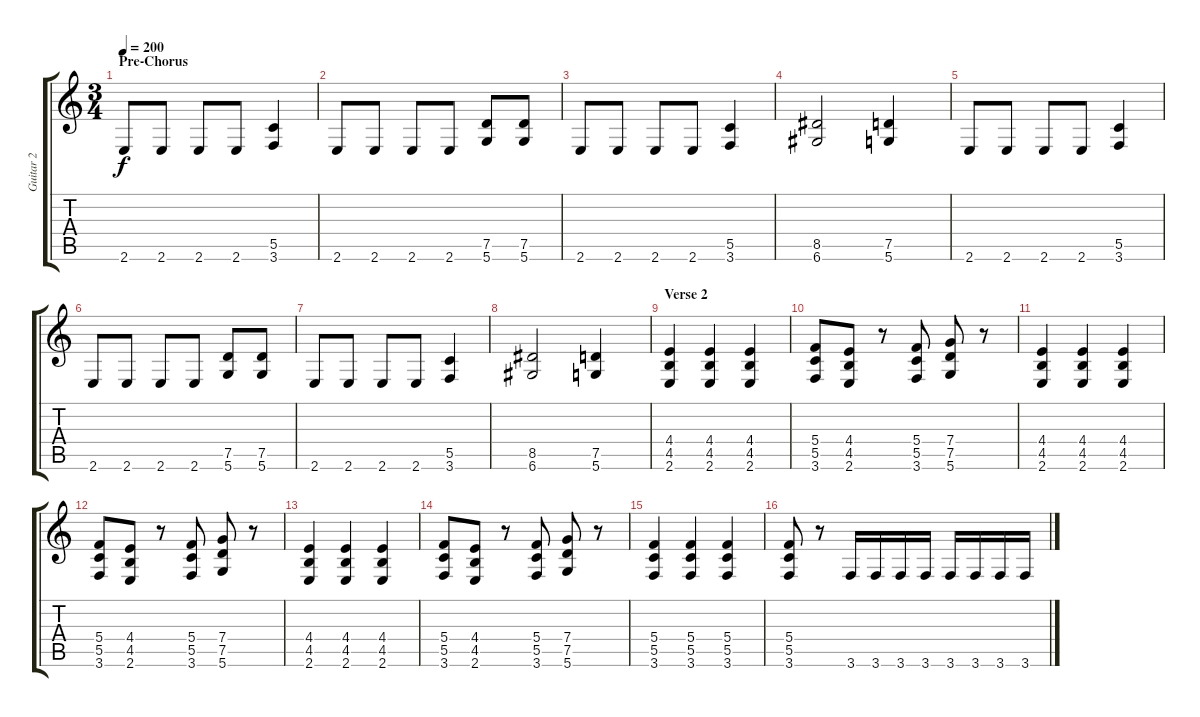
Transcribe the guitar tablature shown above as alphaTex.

\track ("Guitar 2" "Guitar 2") {instrument distortionguitar}
\staff {score tabs}
\tuning (D4 A3 F3 C3 G2 D2) {hide}
\ts (3 4)
\section ("" "Pre-Chorus")
\tempo 200
\clef g2
\ks c
2.6.8{dy f} 2.6.8 2.6.8 2.6.8 (5.5 3.6).4 |
2.6.8 2.6.8 2.6.8 2.6.8 (7.5 5.6).8 (7.5 5.6).8 |
2.6.8 2.6.8 2.6.8 2.6.8 (5.5 3.6).4 |
(8.5 6.6).2 (7.5 5.6).4 |
2.6.8 2.6.8 2.6.8 2.6.8 (5.5 3.6).4 |
2.6.8 2.6.8 2.6.8 2.6.8 (7.5 5.6).8 (7.5 5.6).8 |
2.6.8 2.6.8 2.6.8 2.6.8 (5.5 3.6).4 |
(8.5 6.6).2 (7.5 5.6).4 |
\section ("" "Verse 2")
(4.4 4.5 2.6).4 (4.4 4.5 2.6).4 (4.4 4.5 2.6).4 |
(5.4 5.5 3.6).8 (4.4 4.5 2.6).8 r.8 (5.4 5.5 3.6).8 (7.4 7.5 5.6).8 r.8 |
(4.4 4.5 2.6).4 (4.4 4.5 2.6).4 (4.4 4.5 2.6).4 |
(5.4 5.5 3.6).8 (4.4 4.5 2.6).8 r.8 (5.4 5.5 3.6).8 (7.4 7.5 5.6).8 r.8 |
(4.4 4.5 2.6).4 (4.4 4.5 2.6).4 (4.4 4.5 2.6).4 |
(5.4 5.5 3.6).8 (4.4 4.5 2.6).8 r.8 (5.4 5.5 3.6).8 (7.4 7.5 5.6).8 r.8 |
(5.4 5.5 3.6).4 (5.4 5.5 3.6).4 (5.4 5.5 3.6).4 |
(5.4 5.5 3.6).8 r.8 3.6.16 3.6.16 3.6.16 3.6.16 3.6.16 3.6.16 3.6.16 3.6.16
